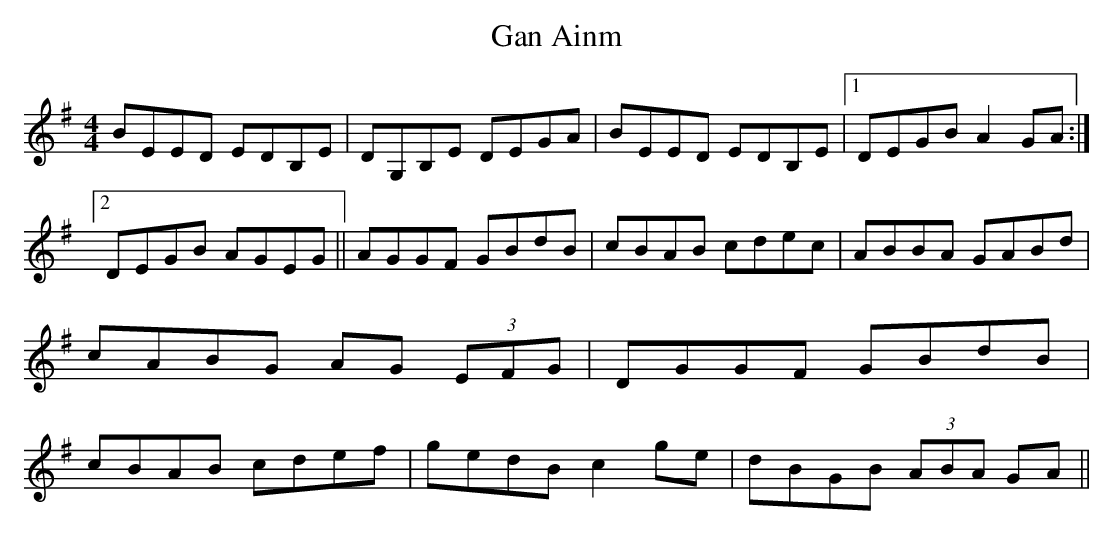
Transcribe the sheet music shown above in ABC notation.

X:1
T:Gan Ainm
M:4/4
L:1/8
K:G
BEED EDB,E|DG,B,E DEGA|BEED EDB,E|1 DEGB A2GA:|2 DEGB AGEG||\
AGGF GBdB|cBAB cdec|ABBA GABd|cABG AG (3EFG|\
DGGF GBdB|cBAB cdef|gedB c2ge|dBGB (3ABA GA||
